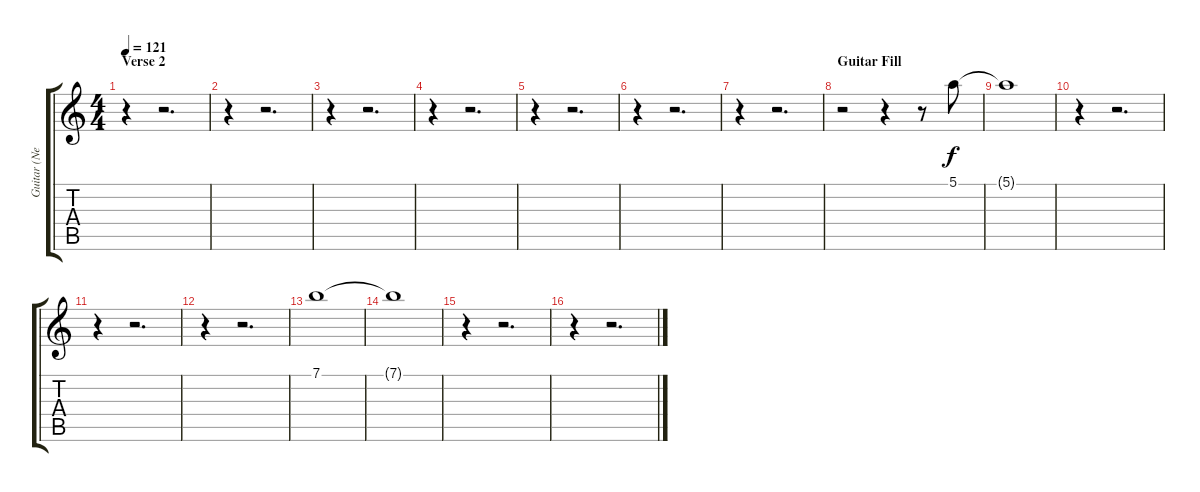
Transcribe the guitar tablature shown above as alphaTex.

\track ("Guitar (Neal Schon)" "Guitar (Ne") {instrument distortionguitar}
\staff {score tabs}
\tuning (E4 B3 G3 D3 A2 E2) {hide}
\ts (4 4)
\section ("" "Verse 2")
\tempo 121
\clef g2
\ks c
r.4{dy f} r.2{d} |
r.4 r.2{d} |
r.4 r.2{d} |
r.4 r.2{d} |
r.4 r.2{d} |
r.4 r.2{d} |
r.4 r.2{d} |
\section ("" "Guitar Fill")
r.2 r.4 r.8 5.1.8 |
5.1{t}.1 |
r.4 r.2{d} |
r.4 r.2{d} |
r.4 r.2{d} |
7.1.1 |
7.1{t}.1 |
r.4 r.2{d} |
r.4 r.2{d}
